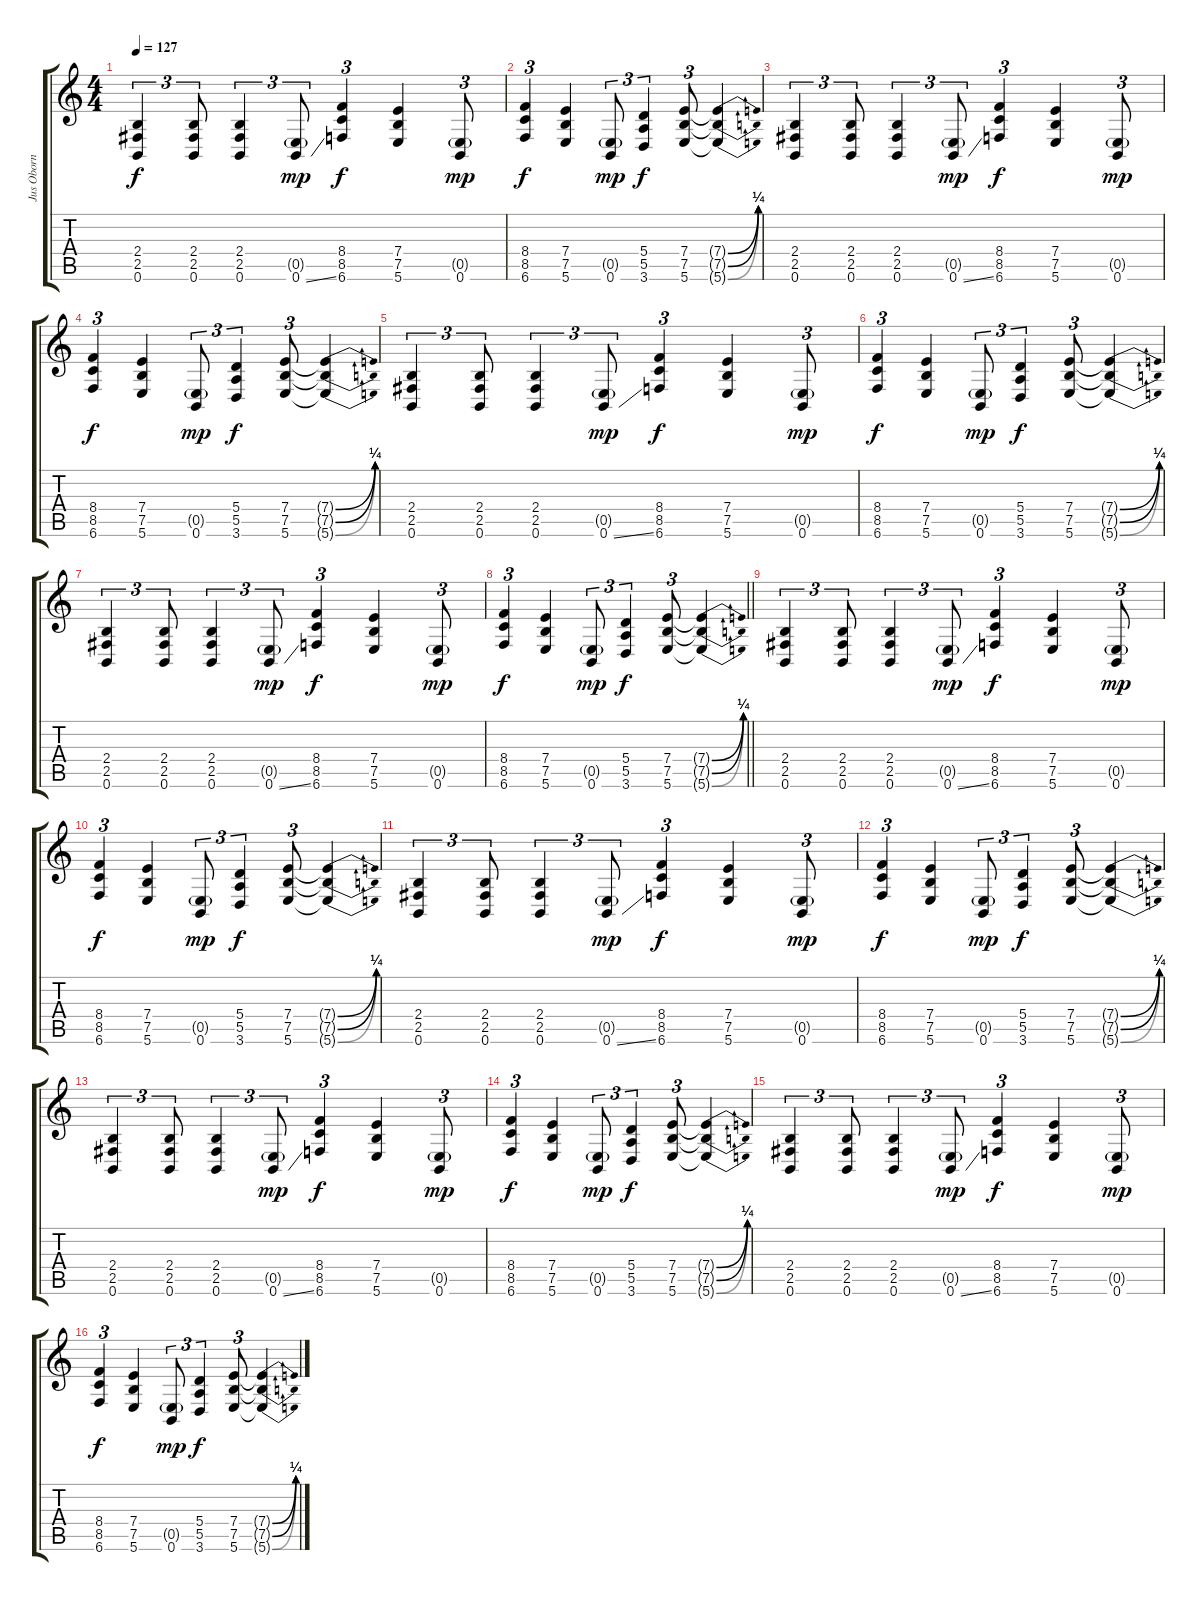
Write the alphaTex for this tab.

\track ("Jus Oborn" "Jus Oborn") {instrument electricguitarjazz}
\staff {score tabs}
\tuning (B3 Gb3 D3 A2 E2 B1) {hide}
\ts (4 4)
\section ("" "")
\tempo 127
\clef g2
\ks c
(2.4 2.5 0.6).4{tu (3 2) dy f} (2.4 2.5 0.6).8{tu (3 2)} (2.4 2.5 0.6).4{tu (3 2)} (0.5{g} 0.6{ss}).8{tu (3 2) dy mp} (8.4 8.5 6.6).4{tu (3 2) dy f} (7.4 7.5 5.6).4 (0.5{g} 0.6).8{tu (3 2) dy mp} |
(8.4 8.5 6.6).4{tu (3 2) dy f} (7.4 7.5 5.6).4 (0.5{g} 0.6).8{tu (3 2) dy mp} (5.4 5.5 3.6).4{tu (3 2) dy f} (7.4 7.5 5.6).8{tu (3 2)} (7.4{be (bend 0 0 60 1) t} 7.5{be (bend 0 0 60 1) t} 5.6{be (bend 0 0 60 1) t}).4 |
(2.4 2.5 0.6).4{tu (3 2)} (2.4 2.5 0.6).8{tu (3 2)} (2.4 2.5 0.6).4{tu (3 2)} (0.5{g} 0.6{ss}).8{tu (3 2) dy mp} (8.4 8.5 6.6).4{tu (3 2) dy f} (7.4 7.5 5.6).4 (0.5{g} 0.6).8{tu (3 2) dy mp} |
(8.4 8.5 6.6).4{tu (3 2) dy f} (7.4 7.5 5.6).4 (0.5{g} 0.6).8{tu (3 2) dy mp} (5.4 5.5 3.6).4{tu (3 2) dy f} (7.4 7.5 5.6).8{tu (3 2)} (7.4{be (bend 0 0 60 1) t} 7.5{be (bend 0 0 60 1) t} 5.6{be (bend 0 0 60 1) t}).4 |
(2.4 2.5 0.6).4{tu (3 2)} (2.4 2.5 0.6).8{tu (3 2)} (2.4 2.5 0.6).4{tu (3 2)} (0.5{g} 0.6{ss}).8{tu (3 2) dy mp} (8.4 8.5 6.6).4{tu (3 2) dy f} (7.4 7.5 5.6).4 (0.5{g} 0.6).8{tu (3 2) dy mp} |
(8.4 8.5 6.6).4{tu (3 2) dy f} (7.4 7.5 5.6).4 (0.5{g} 0.6).8{tu (3 2) dy mp} (5.4 5.5 3.6).4{tu (3 2) dy f} (7.4 7.5 5.6).8{tu (3 2)} (7.4{be (bend 0 0 60 1) t} 7.5{be (bend 0 0 60 1) t} 5.6{be (bend 0 0 60 1) t}).4 |
(2.4 2.5 0.6).4{tu (3 2)} (2.4 2.5 0.6).8{tu (3 2)} (2.4 2.5 0.6).4{tu (3 2)} (0.5{g} 0.6{ss}).8{tu (3 2) dy mp} (8.4 8.5 6.6).4{tu (3 2) dy f} (7.4 7.5 5.6).4 (0.5{g} 0.6).8{tu (3 2) dy mp} |
\barLineRight lightlight
(8.4 8.5 6.6).4{tu (3 2) dy f} (7.4 7.5 5.6).4 (0.5{g} 0.6).8{tu (3 2) dy mp} (5.4 5.5 3.6).4{tu (3 2) dy f} (7.4 7.5 5.6).8{tu (3 2)} (7.4{be (bend 0 0 60 1) t} 7.5{be (bend 0 0 60 1) t} 5.6{be (bend 0 0 60 1) t}).4 |
(2.4 2.5 0.6).4{tu (3 2)} (2.4 2.5 0.6).8{tu (3 2)} (2.4 2.5 0.6).4{tu (3 2)} (0.5{g} 0.6{ss}).8{tu (3 2) dy mp} (8.4 8.5 6.6).4{tu (3 2) dy f} (7.4 7.5 5.6).4 (0.5{g} 0.6).8{tu (3 2) dy mp} |
(8.4 8.5 6.6).4{tu (3 2) dy f} (7.4 7.5 5.6).4 (0.5{g} 0.6).8{tu (3 2) dy mp} (5.4 5.5 3.6).4{tu (3 2) dy f} (7.4 7.5 5.6).8{tu (3 2)} (7.4{be (bend 0 0 60 1) t} 7.5{be (bend 0 0 60 1) t} 5.6{be (bend 0 0 60 1) t}).4 |
(2.4 2.5 0.6).4{tu (3 2)} (2.4 2.5 0.6).8{tu (3 2)} (2.4 2.5 0.6).4{tu (3 2)} (0.5{g} 0.6{ss}).8{tu (3 2) dy mp} (8.4 8.5 6.6).4{tu (3 2) dy f} (7.4 7.5 5.6).4 (0.5{g} 0.6).8{tu (3 2) dy mp} |
(8.4 8.5 6.6).4{tu (3 2) dy f} (7.4 7.5 5.6).4 (0.5{g} 0.6).8{tu (3 2) dy mp} (5.4 5.5 3.6).4{tu (3 2) dy f} (7.4 7.5 5.6).8{tu (3 2)} (7.4{be (bend 0 0 60 1) t} 7.5{be (bend 0 0 60 1) t} 5.6{be (bend 0 0 60 1) t}).4 |
(2.4 2.5 0.6).4{tu (3 2)} (2.4 2.5 0.6).8{tu (3 2)} (2.4 2.5 0.6).4{tu (3 2)} (0.5{g} 0.6{ss}).8{tu (3 2) dy mp} (8.4 8.5 6.6).4{tu (3 2) dy f} (7.4 7.5 5.6).4 (0.5{g} 0.6).8{tu (3 2) dy mp} |
(8.4 8.5 6.6).4{tu (3 2) dy f} (7.4 7.5 5.6).4 (0.5{g} 0.6).8{tu (3 2) dy mp} (5.4 5.5 3.6).4{tu (3 2) dy f} (7.4 7.5 5.6).8{tu (3 2)} (7.4{be (bend 0 0 60 1) t} 7.5{be (bend 0 0 60 1) t} 5.6{be (bend 0 0 60 1) t}).4 |
(2.4 2.5 0.6).4{tu (3 2)} (2.4 2.5 0.6).8{tu (3 2)} (2.4 2.5 0.6).4{tu (3 2)} (0.5{g} 0.6{ss}).8{tu (3 2) dy mp} (8.4 8.5 6.6).4{tu (3 2) dy f} (7.4 7.5 5.6).4 (0.5{g} 0.6).8{tu (3 2) dy mp} |
(8.4 8.5 6.6).4{tu (3 2) dy f} (7.4 7.5 5.6).4 (0.5{g} 0.6).8{tu (3 2) dy mp} (5.4 5.5 3.6).4{tu (3 2) dy f} (7.4 7.5 5.6).8{tu (3 2)} (7.4{be (bend 0 0 60 1) t} 7.5{be (bend 0 0 60 1) t} 5.6{be (bend 0 0 60 1) t}).4
